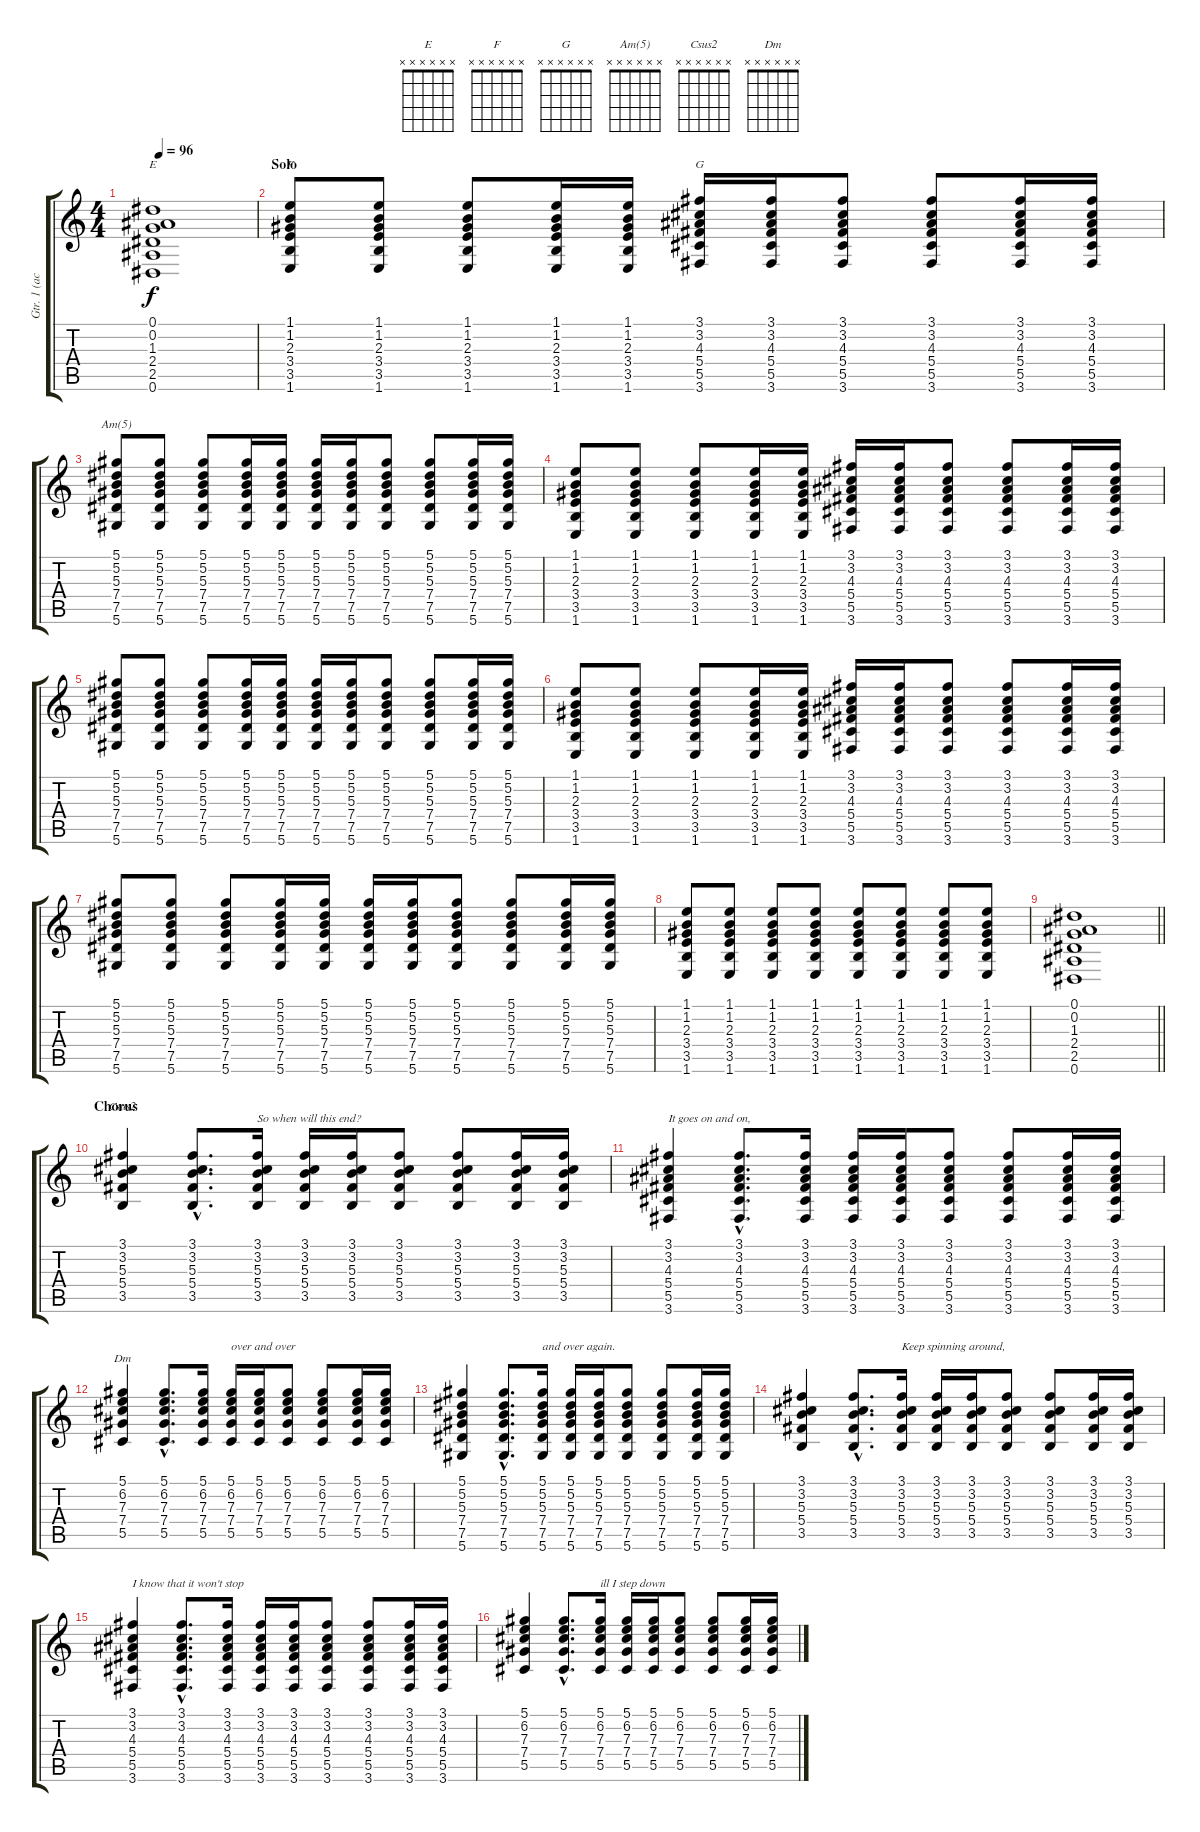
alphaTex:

\track ("Gtr. 1 (acous.)" "Gtr. 1 (ac") {instrument acousticguitarsteel}
\staff {score tabs}
\tuning (Eb4 Bb3 Gb3 Db3 Ab2 Eb2) {hide}
\chord ("E" x x x x x x)
\chord ("F" x x x x x x)
\chord ("G" x x x x x x)
\chord ("Am(5)" x x x x x x)
\chord ("Csus2" x x x x x x)
\chord ("Dm" x x x x x x)
\ts (4 4)
\tempo 96
\clef g2
\ks c
(0.1 0.2 1.3 2.4 2.5 0.6).1{ch "E" dy f} |
\section ("" "Solo")
(1.1 1.2 2.3 3.4 3.5 1.6).8{ch "F"} (1.1 1.2 2.3 3.4 3.5 1.6).8 (1.1 1.2 2.3 3.4 3.5 1.6).8 (1.1 1.2 2.3 3.4 3.5 1.6).16 (1.1 1.2 2.3 3.4 3.5 1.6).16 (3.1 3.2 4.3 5.4 5.5 3.6).16{ch "G"} (3.1 3.2 4.3 5.4 5.5 3.6).16 (3.1 3.2 4.3 5.4 5.5 3.6).8 (3.1 3.2 4.3 5.4 5.5 3.6).8 (3.1 3.2 4.3 5.4 5.5 3.6).16 (3.1 3.2 4.3 5.4 5.5 3.6).16 |
(5.1 5.2 5.3 7.4 7.5 5.6).8{ch "Am(5)"} (5.1 5.2 5.3 7.4 7.5 5.6).8 (5.1 5.2 5.3 7.4 7.5 5.6).8 (5.1 5.2 5.3 7.4 7.5 5.6).16 (5.1 5.2 5.3 7.4 7.5 5.6).16 (5.1 5.2 5.3 7.4 7.5 5.6).16 (5.1 5.2 5.3 7.4 7.5 5.6).16 (5.1 5.2 5.3 7.4 7.5 5.6).8 (5.1 5.2 5.3 7.4 7.5 5.6).8 (5.1 5.2 5.3 7.4 7.5 5.6).16 (5.1 5.2 5.3 7.4 7.5 5.6).16 |
(1.1 1.2 2.3 3.4 3.5 1.6).8 (1.1 1.2 2.3 3.4 3.5 1.6).8 (1.1 1.2 2.3 3.4 3.5 1.6).8 (1.1 1.2 2.3 3.4 3.5 1.6).16 (1.1 1.2 2.3 3.4 3.5 1.6).16 (3.1 3.2 4.3 5.4 5.5 3.6).16 (3.1 3.2 4.3 5.4 5.5 3.6).16 (3.1 3.2 4.3 5.4 5.5 3.6).8 (3.1 3.2 4.3 5.4 5.5 3.6).8 (3.1 3.2 4.3 5.4 5.5 3.6).16 (3.1 3.2 4.3 5.4 5.5 3.6).16 |
(5.1 5.2 5.3 7.4 7.5 5.6).8 (5.1 5.2 5.3 7.4 7.5 5.6).8 (5.1 5.2 5.3 7.4 7.5 5.6).8 (5.1 5.2 5.3 7.4 7.5 5.6).16 (5.1 5.2 5.3 7.4 7.5 5.6).16 (5.1 5.2 5.3 7.4 7.5 5.6).16 (5.1 5.2 5.3 7.4 7.5 5.6).16 (5.1 5.2 5.3 7.4 7.5 5.6).8 (5.1 5.2 5.3 7.4 7.5 5.6).8 (5.1 5.2 5.3 7.4 7.5 5.6).16 (5.1 5.2 5.3 7.4 7.5 5.6).16 |
(1.1 1.2 2.3 3.4 3.5 1.6).8 (1.1 1.2 2.3 3.4 3.5 1.6).8 (1.1 1.2 2.3 3.4 3.5 1.6).8 (1.1 1.2 2.3 3.4 3.5 1.6).16 (1.1 1.2 2.3 3.4 3.5 1.6).16 (3.1 3.2 4.3 5.4 5.5 3.6).16 (3.1 3.2 4.3 5.4 5.5 3.6).16 (3.1 3.2 4.3 5.4 5.5 3.6).8 (3.1 3.2 4.3 5.4 5.5 3.6).8 (3.1 3.2 4.3 5.4 5.5 3.6).16 (3.1 3.2 4.3 5.4 5.5 3.6).16 |
(5.1 5.2 5.3 7.4 7.5 5.6).8 (5.1 5.2 5.3 7.4 7.5 5.6).8 (5.1 5.2 5.3 7.4 7.5 5.6).8 (5.1 5.2 5.3 7.4 7.5 5.6).16 (5.1 5.2 5.3 7.4 7.5 5.6).16 (5.1 5.2 5.3 7.4 7.5 5.6).16 (5.1 5.2 5.3 7.4 7.5 5.6).16 (5.1 5.2 5.3 7.4 7.5 5.6).8 (5.1 5.2 5.3 7.4 7.5 5.6).8 (5.1 5.2 5.3 7.4 7.5 5.6).16 (5.1 5.2 5.3 7.4 7.5 5.6).16 |
(1.1 1.2 2.3 3.4 3.5 1.6).8 (1.1 1.2 2.3 3.4 3.5 1.6).8 (1.1 1.2 2.3 3.4 3.5 1.6).8 (1.1 1.2 2.3 3.4 3.5 1.6).8 (1.1 1.2 2.3 3.4 3.5 1.6).8 (1.1 1.2 2.3 3.4 3.5 1.6).8 (1.1 1.2 2.3 3.4 3.5 1.6).8 (1.1 1.2 2.3 3.4 3.5 1.6).8 |
\barLineRight lightlight
(0.1 0.2 1.3 2.4 2.5 0.6).1 |
\section ("" "Chorus")
(3.1 3.2 5.3 5.4 3.5).4{ch "Csus2"} (3.1{hac} 3.2{hac} 5.3{hac} 5.4{hac} 3.5{hac}).8{d} (3.1 3.2 5.3 5.4 3.5).16{txt "So when will this end?"} (3.1 3.2 5.3 5.4 3.5).16 (3.1 3.2 5.3 5.4 3.5).16 (3.1 3.2 5.3 5.4 3.5).8 (3.1 3.2 5.3 5.4 3.5).8 (3.1 3.2 5.3 5.4 3.5).16 (3.1 3.2 5.3 5.4 3.5).16 |
(3.1 3.2 4.3 5.4 5.5 3.6).4{txt "It goes on and on,"} (3.1{hac} 3.2{hac} 4.3{hac} 5.4{hac} 5.5{hac} 3.6{hac}).8{d} (3.1 3.2 4.3 5.4 5.5 3.6).16 (3.1 3.2 4.3 5.4 5.5 3.6).16 (3.1 3.2 4.3 5.4 5.5 3.6).16 (3.1 3.2 4.3 5.4 5.5 3.6).8 (3.1 3.2 4.3 5.4 5.5 3.6).8 (3.1 3.2 4.3 5.4 5.5 3.6).16 (3.1 3.2 4.3 5.4 5.5 3.6).16 |
(5.1 6.2 7.3 7.4 5.5).4{ch "Dm"} (5.1{hac} 6.2{hac} 7.3{hac} 7.4{hac} 5.5{hac}).8{d} (5.1 6.2 7.3 7.4 5.5).16 (5.1 6.2 7.3 7.4 5.5).16{txt "over and over"} (5.1 6.2 7.3 7.4 5.5).16 (5.1 6.2 7.3 7.4 5.5).8 (5.1 6.2 7.3 7.4 5.5).8 (5.1 6.2 7.3 7.4 5.5).16 (5.1 6.2 7.3 7.4 5.5).16 |
(5.1 5.2 5.3 7.4 7.5 5.6).4 (5.1{hac} 5.2{hac} 5.3{hac} 7.4{hac} 7.5{hac} 5.6{hac}).8{d} (5.1 5.2 5.3 7.4 7.5 5.6).16{txt "and over again."} (5.1 5.2 5.3 7.4 7.5 5.6).16 (5.1 5.2 5.3 7.4 7.5 5.6).16 (5.1 5.2 5.3 7.4 7.5 5.6).8 (5.1 5.2 5.3 7.4 7.5 5.6).8 (5.1 5.2 5.3 7.4 7.5 5.6).16 (5.1 5.2 5.3 7.4 7.5 5.6).16 |
(3.1 3.2 5.3 5.4 3.5).4 (3.1{hac} 3.2{hac} 5.3{hac} 5.4{hac} 3.5{hac}).8{d} (3.1 3.2 5.3 5.4 3.5).16{txt "Keep spinning around,"} (3.1 3.2 5.3 5.4 3.5).16 (3.1 3.2 5.3 5.4 3.5).16 (3.1 3.2 5.3 5.4 3.5).8 (3.1 3.2 5.3 5.4 3.5).8 (3.1 3.2 5.3 5.4 3.5).16 (3.1 3.2 5.3 5.4 3.5).16 |
(3.1 3.2 4.3 5.4 5.5 3.6).4{txt "I know that it won't stop"} (3.1{hac} 3.2{hac} 4.3{hac} 5.4{hac} 5.5{hac} 3.6{hac}).8{d} (3.1 3.2 4.3 5.4 5.5 3.6).16 (3.1 3.2 4.3 5.4 5.5 3.6).16 (3.1 3.2 4.3 5.4 5.5 3.6).16 (3.1 3.2 4.3 5.4 5.5 3.6).8 (3.1 3.2 4.3 5.4 5.5 3.6).8 (3.1 3.2 4.3 5.4 5.5 3.6).16 (3.1 3.2 4.3 5.4 5.5 3.6).16 |
(5.1 6.2 7.3 7.4 5.5).4 (5.1{hac} 6.2{hac} 7.3{hac} 7.4{hac} 5.5{hac}).8{d} (5.1 6.2 7.3 7.4 5.5).16{txt "ill I step down"} (5.1 6.2 7.3 7.4 5.5).16 (5.1 6.2 7.3 7.4 5.5).16 (5.1 6.2 7.3 7.4 5.5).8 (5.1 6.2 7.3 7.4 5.5).8 (5.1 6.2 7.3 7.4 5.5).16 (5.1 6.2 7.3 7.4 5.5).16
